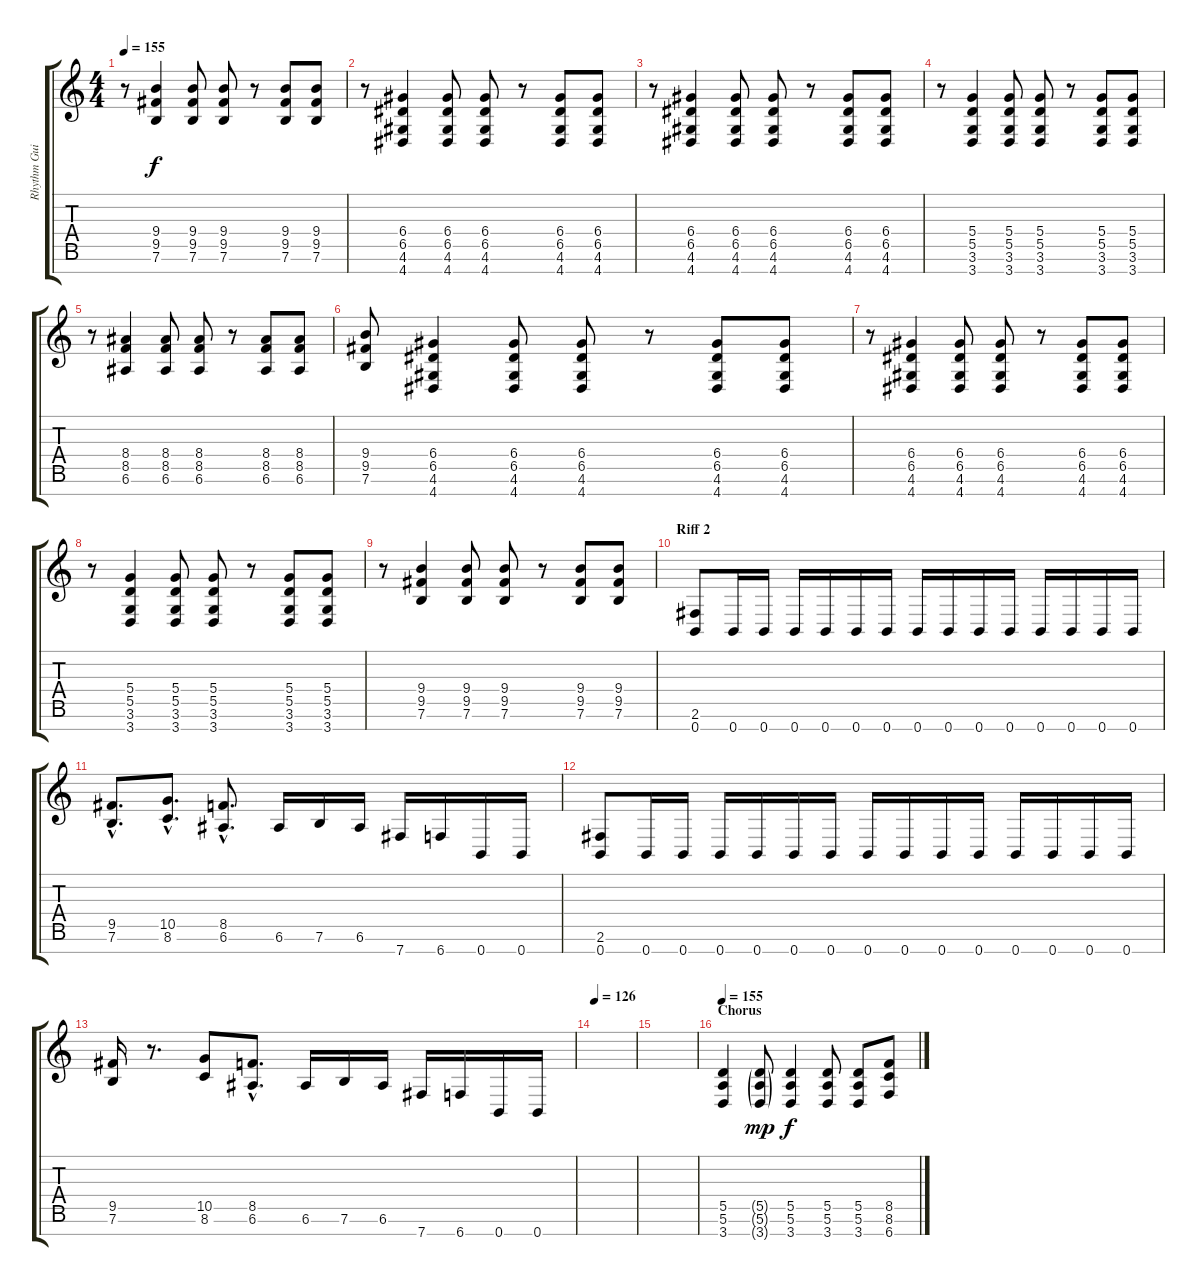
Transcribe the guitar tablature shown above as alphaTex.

\track ("Rhythm Guitar R" "Rhythm Gui") {instrument distortionguitar}
\staff {score tabs}
\tuning (E4 B3 G3 D3 A2 E2 B1) {hide}
\ts (4 4)
\tempo 155
\clef g2
\ks c
r.8{dy f} (9.4 9.5 7.6).4 (9.4 9.5 7.6).8 (9.4 9.5 7.6).8 r.8 (9.4 9.5 7.6).8 (9.4 9.5 7.6).8 |
r.8 (6.4 6.5 4.6 4.7).4 (6.4 6.5 4.6 4.7).8 (6.4 6.5 4.6 4.7).8 r.8 (6.4 6.5 4.6 4.7).8 (6.4 6.5 4.6 4.7).8 |
r.8 (6.4 6.5 4.6 4.7).4 (6.4 6.5 4.6 4.7).8 (6.4 6.5 4.6 4.7).8 r.8 (6.4 6.5 4.6 4.7).8 (6.4 6.5 4.6 4.7).8 |
r.8 (5.4 5.5 3.6 3.7).4 (5.4 5.5 3.6 3.7).8 (5.4 5.5 3.6 3.7).8 r.8 (5.4 5.5 3.6 3.7).8 (5.4 5.5 3.6 3.7).8 |
r.8 (8.4 8.5 6.6).4 (8.4 8.5 6.6).8 (8.4 8.5 6.6).8 r.8 (8.4 8.5 6.6).8 (8.4 8.5 6.6).8 |
(9.4 9.5 7.6).8 (6.4 6.5 4.6 4.7).4 (6.4 6.5 4.6 4.7).8 (6.4 6.5 4.6 4.7).8 r.8 (6.4 6.5 4.6 4.7).8 (6.4 6.5 4.6 4.7).8 |
r.8 (6.4 6.5 4.6 4.7).4 (6.4 6.5 4.6 4.7).8 (6.4 6.5 4.6 4.7).8 r.8 (6.4 6.5 4.6 4.7).8 (6.4 6.5 4.6 4.7).8 |
r.8 (5.4 5.5 3.6 3.7).4 (5.4 5.5 3.6 3.7).8 (5.4 5.5 3.6 3.7).8 r.8 (5.4 5.5 3.6 3.7).8 (5.4 5.5 3.6 3.7).8 |
r.8 (9.4 9.5 7.6).4 (9.4 9.5 7.6).8 (9.4 9.5 7.6).8 r.8 (9.4 9.5 7.6).8 (9.4 9.5 7.6).8 |
\section ("" "Riff 2")
(2.6 0.7).8 0.7.16 0.7.16 0.7.16 0.7.16 0.7.16 0.7.16 0.7.16 0.7.16 0.7.16 0.7.16 0.7.16 0.7.16 0.7.16 0.7.16 |
(9.5{hac} 7.6{hac}).8{d} (10.5{hac} 8.6{hac}).8{d} (8.5{hac} 6.6{hac}).8{d} 6.6.16 7.6.16 6.6.16 7.7.16 6.7.16 0.7.16 0.7.16 |
(2.6 0.7).8 0.7.16 0.7.16 0.7.16 0.7.16 0.7.16 0.7.16 0.7.16 0.7.16 0.7.16 0.7.16 0.7.16 0.7.16 0.7.16 0.7.16 |
(9.5 7.6).16 r.8{d} (10.5 8.6).8 (8.5{hac} 6.6{hac}).8{d} 6.6.16 7.6.16 6.6.16 7.7.16 6.7.16 0.7.16 0.7.16 |
\tempo 126
|
|
\section ("" "Chorus")
\tempo 155
(5.5 5.6 3.7).4 (5.5{g} 5.6{g} 3.7{g}).8{dy mp} (5.5 5.6 3.7).4{dy f} (5.5 5.6 3.7).8 (5.5 5.6 3.7).8 (8.5 8.6 6.7).8
